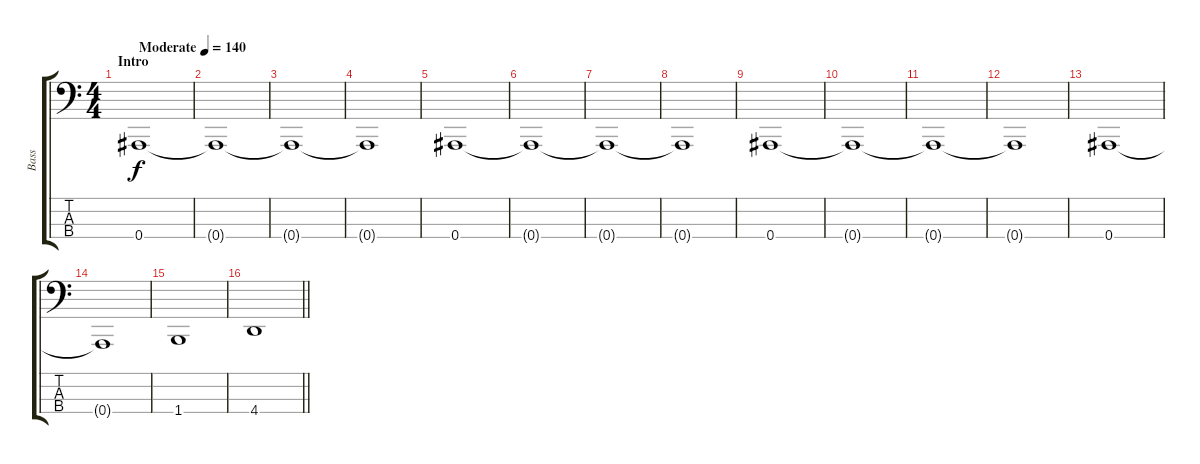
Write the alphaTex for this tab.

\track ("Bass" "Bass") {instrument electricbasspick}
\staff {score tabs}
\tuning (Eb2 Bb1 F1 Bb0) {hide}
\ts (4 4)
\section ("" "Intro")
\tempo (140 "Moderate")
\clef f4
\ks c
0.4.1{dy f instrument electricbasspick} |
0.4{t}.1 |
0.4{t}.1 |
0.4{t}.1 |
0.4.1 |
0.4{t}.1 |
0.4{t}.1 |
0.4{t}.1 |
0.4.1 |
0.4{t}.1 |
0.4{t}.1 |
0.4{t}.1 |
0.4.1 |
0.4{t}.1 |
1.4.1 |
\barLineRight lightlight
4.4.1
